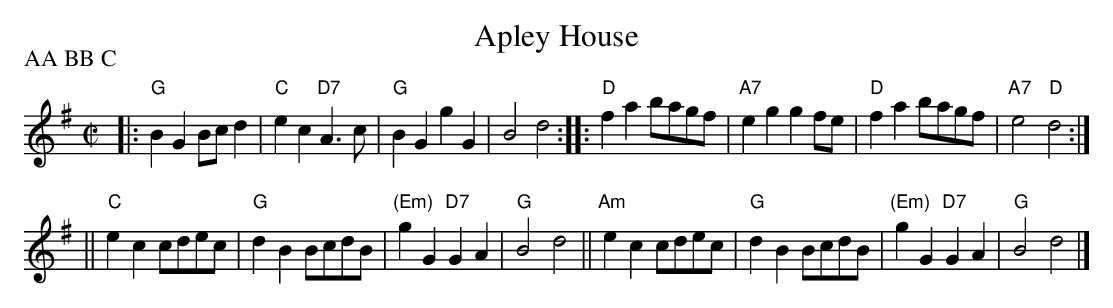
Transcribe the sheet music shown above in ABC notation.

X:1
T:Apley House
P:AA BB C
M:C|
L:1/8
K:G
|: "G"B2G2 Bcd2 | "C"e2c2 "D7"A3c | "G"B2G2 g2G2 | B4 d4 :|\
|: "D"f2a2 bagf | "A7"e2g2 g2fe | "D"f2a2 bagf | "A7"e4 "D"d4 :|
|| "C"e2c2 cdec | "G"d2B2 BcdB | "(Em)"g2G2 "D7"G2A2 | "G"B4 d4 \
|| "Am"e2c2 cdec | "G"d2B2 BcdB | "(Em)"g2G2 "D7"G2A2 | "G"B4 d4 |]
